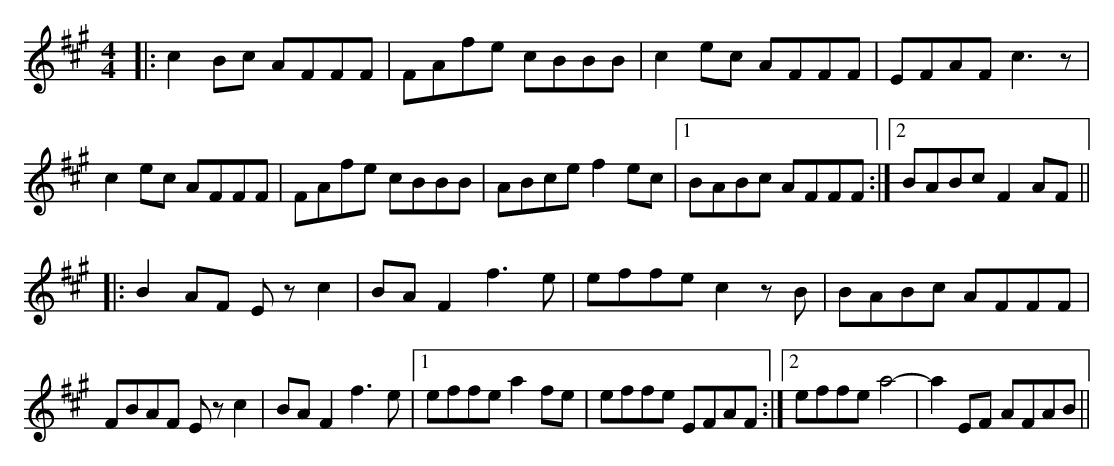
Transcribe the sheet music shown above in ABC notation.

X:1
M:4/4
K:A
|:c2 Bc AFFF|FAfe cBBB|c2 ec AFFF|EFAF c3 z|
c2 ec AFFF|FAfe cBBB|ABce f2 ec|1 BABc AFFF:|2 BABc F2 AF||
|:B2 AF E z c2|BA F2 f3 e|effe c2z B|BABc AFFF|
FBAF E z c2|BA F2 f3 e|1 effe a2 fe|effe EFAF:|2 effe a4-|a2 EF AFAB||
